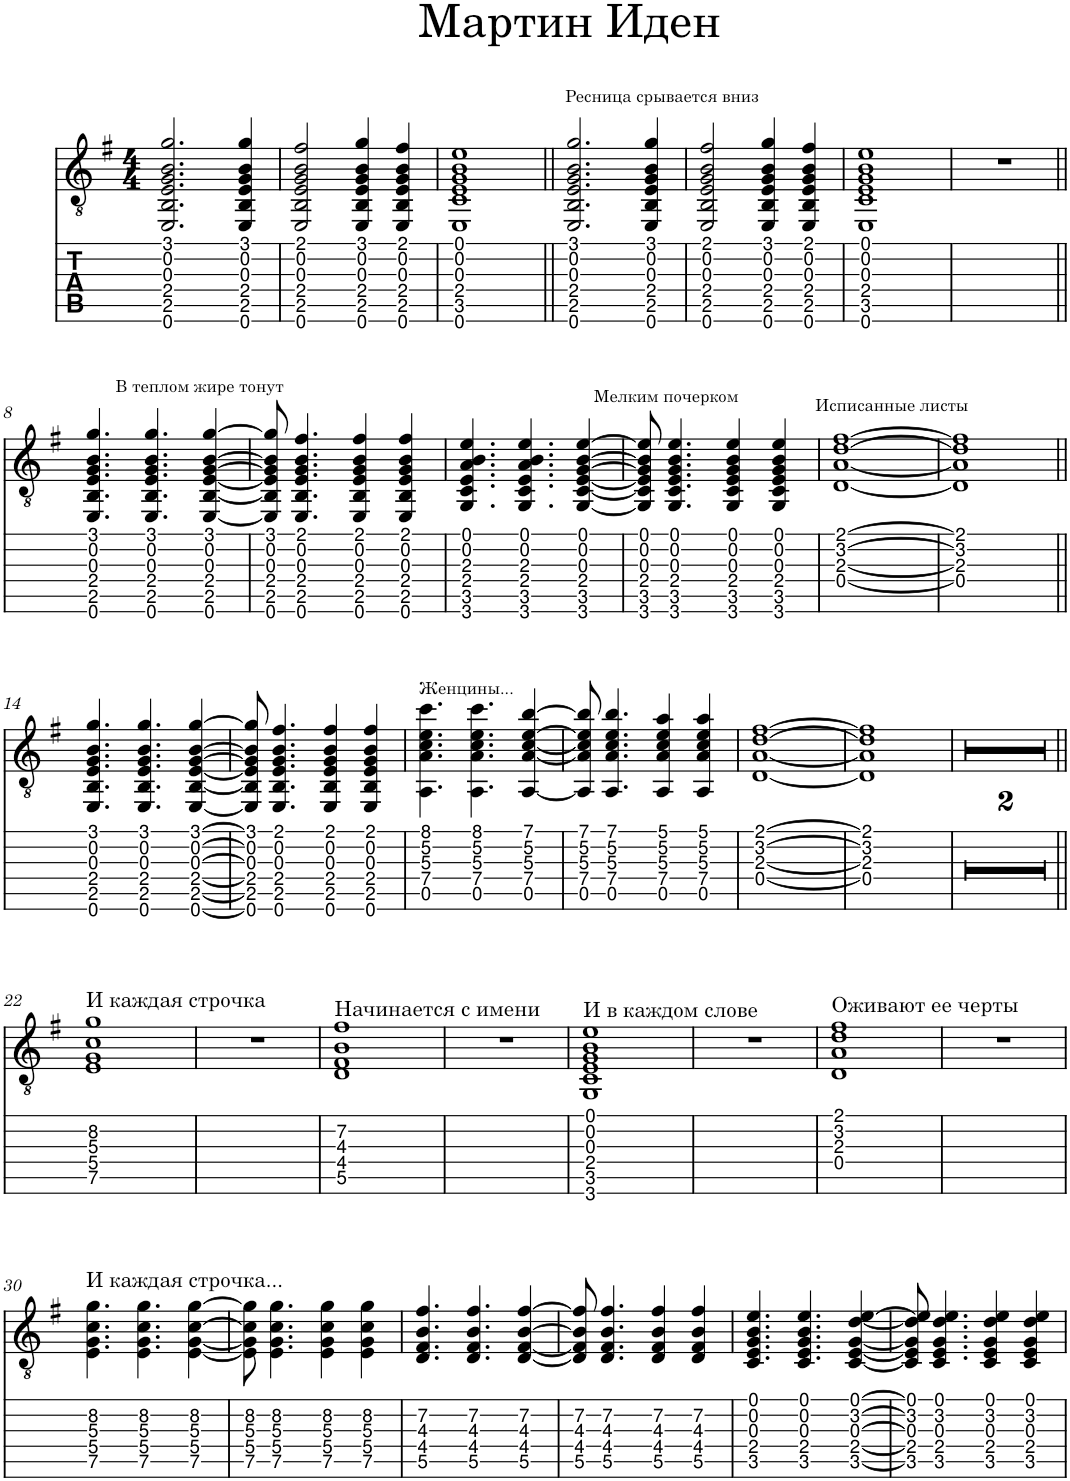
**kern	**kern
*part1	*part1
*staff2	*staff1
*I"Guitar	*
*I'Guit.	*
*stria6	*
*	*clefGv2
*k[f#]	*k[f#]
*M4/4	*M4/4
=1	=1
2.EE 2.BB 2.E 2.G 2.B 2.g	2.EE/ 2.BB/ 2.E/ 2.G/ 2.B/ 2.g/
4EE 4BB 4E 4G 4B 4g	4EE/ 4BB/ 4E/ 4G/ 4B/ 4g/
=2	=2
2EE 2BB 2E 2G 2B 2f#	2EE/ 2BB/ 2E/ 2G/ 2B/ 2f#/
4EE 4BB 4E 4G 4B 4g	4EE/ 4BB/ 4E/ 4G/ 4B/ 4g/
4EE 4BB 4E 4G 4B 4f#	4EE/ 4BB/ 4E/ 4G/ 4B/ 4f#/
=3	=3
1EE 1C 1E 1G 1B 1e	1EE 1C 1E 1G 1B 1e
=4||	=4||
!	!LO:TX:a:t=Ресница срывается вниз
2.EE 2.BB 2.E 2.G 2.B 2.g	2.EE/ 2.BB/ 2.E/ 2.G/ 2.B/ 2.g/
4EE 4BB 4E 4G 4B 4g	4EE/ 4BB/ 4E/ 4G/ 4B/ 4g/
=5	=5
2EE 2BB 2E 2G 2B 2f#	2EE/ 2BB/ 2E/ 2G/ 2B/ 2f#/
4EE 4BB 4E 4G 4B 4g	4EE/ 4BB/ 4E/ 4G/ 4B/ 4g/
4EE 4BB 4E 4G 4B 4f#	4EE/ 4BB/ 4E/ 4G/ 4B/ 4f#/
=6	=6
1EE 1C 1E 1G 1B 1e	1EE 1C 1E 1G 1B 1e
=7	=7
1r	1r
!!LO:LB:g=z
=8||	=8||
!	!LO:TX:a:t=В теплом жире тонут
4.EE 4.BB 4.E 4.G 4.B 4.g	4.EE/ 4.BB/ 4.E/ 4.G/ 4.B/ 4.g/
4.EE 4.BB 4.E 4.G 4.B 4.g	4.EE/ 4.BB/ 4.E/ 4.G/ 4.B/ 4.g/
4EE 4BB 4E 4G 4B 4g	[4EE/ [4BB/ [4E/ [4G/ [4B/ [4g/
=9	=9
8EE 8BB 8E 8G 8B 8g	8EE/] 8BB/] 8E/] 8G/] 8B/] 8g/]
4.EE 4.BB 4.E 4.G 4.B 4.f#	4.EE/ 4.BB/ 4.E/ 4.G/ 4.B/ 4.f#/
4EE 4BB 4E 4G 4B 4f#	4EE/ 4BB/ 4E/ 4G/ 4B/ 4f#/
4EE 4BB 4E 4G 4B 4f#	4EE/ 4BB/ 4E/ 4G/ 4B/ 4f#/
=10	=10
4.GG 4.C 4.E 4.A 4.B 4.e	4.GG/ 4.C/ 4.E/ 4.A/ 4.B/ 4.e/
4.GG 4.C 4.E 4.A 4.B 4.e	4.GG/ 4.C/ 4.E/ 4.A/ 4.B/ 4.e/
4GG 4C 4E 4G 4B 4e	[4GG/ [4C/ [4E/ [4G/ [4B/ [4e/
=11	=11
!	!LO:TX:a:t=Мелким почерком
8GG 8C 8E 8G 8B 8e	8GG/] 8C/] 8E/] 8G/] 8B/] 8e/]
4.GG 4.C 4.E 4.G 4.B 4.e	4.GG/ 4.C/ 4.E/ 4.G/ 4.B/ 4.e/
4GG 4C 4E 4G 4B 4e	4GG/ 4C/ 4E/ 4G/ 4B/ 4e/
4GG 4C 4E 4G 4B 4e	4GG/ 4C/ 4E/ 4G/ 4B/ 4e/
=12	=12
!	!LO:TX:a:t=Исписанные листы
[1D [1A [1d [1f#	[1D [1A [1d [1f#
=13	=13
1D] 1A] 1d] 1f#]	1D] 1A] 1d] 1f#]
!!LO:LB:g=z
=14||	=14||
4.EE 4.BB 4.E 4.G 4.B 4.g	4.EE/ 4.BB/ 4.E/ 4.G/ 4.B/ 4.g/
4.EE 4.BB 4.E 4.G 4.B 4.g	4.EE/ 4.BB/ 4.E/ 4.G/ 4.B/ 4.g/
[4EE [4BB [4E [4G [4B [4g	[4EE/ [4BB/ [4E/ [4G/ [4B/ [4g/
=15	=15
8EE] 8BB] 8E] 8G] 8B] 8g]	8EE/] 8BB/] 8E/] 8G/] 8B/] 8g/]
4.EE 4.BB 4.E 4.G 4.B 4.f#	4.EE/ 4.BB/ 4.E/ 4.G/ 4.B/ 4.f#/
4EE 4BB 4E 4G 4B 4f#	4EE/ 4BB/ 4E/ 4G/ 4B/ 4f#/
4EE 4BB 4E 4G 4B 4f#	4EE/ 4BB/ 4E/ 4G/ 4B/ 4f#/
=16	=16
!	!LO:TX:a:t=Женцины...
4.AA 4.A 4.c 4.e 4.cc	4.AA\ 4.A\ 4.c\ 4.e\ 4.cc\
4.AA 4.A 4.c 4.e 4.cc	4.AA\ 4.A\ 4.c\ 4.e\ 4.cc\
4AA 4A 4c 4e 4b	[4AA/ [4A/ [4c/ [4e/ [4b/
=17	=17
8AA 8A 8c 8e 8b	8AA/] 8A/] 8c/] 8e/] 8b/]
4.AA 4.A 4.c 4.e 4.b	4.AA/ 4.A/ 4.c/ 4.e/ 4.b/
4AA 4A 4c 4e 4a	4AA/ 4A/ 4c/ 4e/ 4a/
4AA 4A 4c 4e 4a	4AA/ 4A/ 4c/ 4e/ 4a/
=18	=18
[1D [1A [1d [1f#	[1D [1A [1d [1f#
=19	=19
1D] 1A] 1d] 1f#]	1D] 1A] 1d] 1f#]
=20	=20
1r	1r
=21	=21
1r	1r
!!LO:LB:g=z
=22||	=22||
!	!LO:TX:a:t=И каждая строчка
1E 1G 1c 1g	1E 1G 1c 1g
=23	=23
1r	1r
=24	=24
!	!LO:TX:a:t=Начинается с имени
1D 1F# 1B 1f#	1D 1F# 1B 1f#
=25	=25
1r	1r
=26	=26
!	!LO:TX:a:t=И в каждом слове
1GG 1C 1E 1G 1B 1e	1GG 1C 1E 1G 1B 1e
=27	=27
1r	1r
=28	=28
!	!LO:TX:a:t=Оживают ее черты
1D 1A 1d 1f#	1D 1A 1d 1f#
=29	=29
1r	1r
!!LO:LB:g=z
=30	=30
!	!LO:TX:a:t=И каждая строчка...
4.E 4.G 4.c 4.g	4.E\ 4.G\ 4.c\ 4.g\
4.E 4.G 4.c 4.g	4.E\ 4.G\ 4.c\ 4.g\
4E 4G 4c 4g	[4E\ [4G\ [4c\ [4g\
=31	=31
8E 8G 8c 8g	8E\] 8G\] 8c\] 8g\]
4.E 4.G 4.c 4.g	4.E\ 4.G\ 4.c\ 4.g\
4E 4G 4c 4g	4E\ 4G\ 4c\ 4g\
4E 4G 4c 4g	4E\ 4G\ 4c\ 4g\
=32	=32
4.D 4.F# 4.B 4.f#	4.D/ 4.F#/ 4.B/ 4.f#/
4.D 4.F# 4.B 4.f#	4.D/ 4.F#/ 4.B/ 4.f#/
4D 4F# 4B 4f#	[4D/ [4F#/ [4B/ [4f#/
=33	=33
8D 8F# 8B 8f#	8D/] 8F#/] 8B/] 8f#/]
4.D 4.F# 4.B 4.f#	4.D/ 4.F#/ 4.B/ 4.f#/
4D 4F# 4B 4f#	4D/ 4F#/ 4B/ 4f#/
4D 4F# 4B 4f#	4D/ 4F#/ 4B/ 4f#/
=34	=34
4.C 4.E 4.G 4.B 4.e	4.C/ 4.E/ 4.G/ 4.B/ 4.e/
4.C 4.E 4.G 4.B 4.e	4.C/ 4.E/ 4.G/ 4.B/ 4.e/
[4C [4E [4G [4d [4e	[4C/ [4E/ [4G/ [4d/ [4e/
=	=
*-	*-
